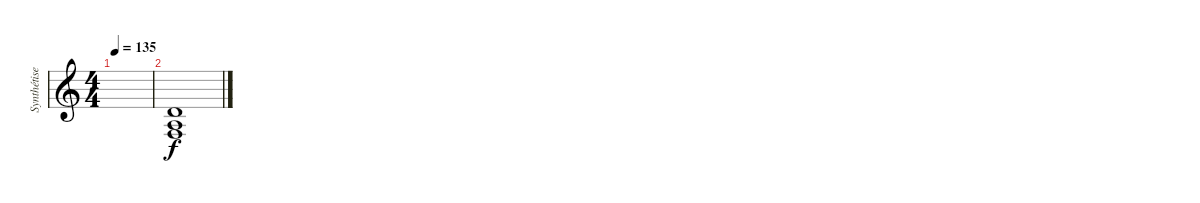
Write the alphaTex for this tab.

\track ("Synthétiseur" "Synthétise") {instrument stringensemble2}
\staff {score}
\tuning (D4 A3 F3 C3 G2 C2) {hide}
\ts (4 4)
\tempo 135
\clef g2
\ks c
|
(0.1 0.2 0.3).1
